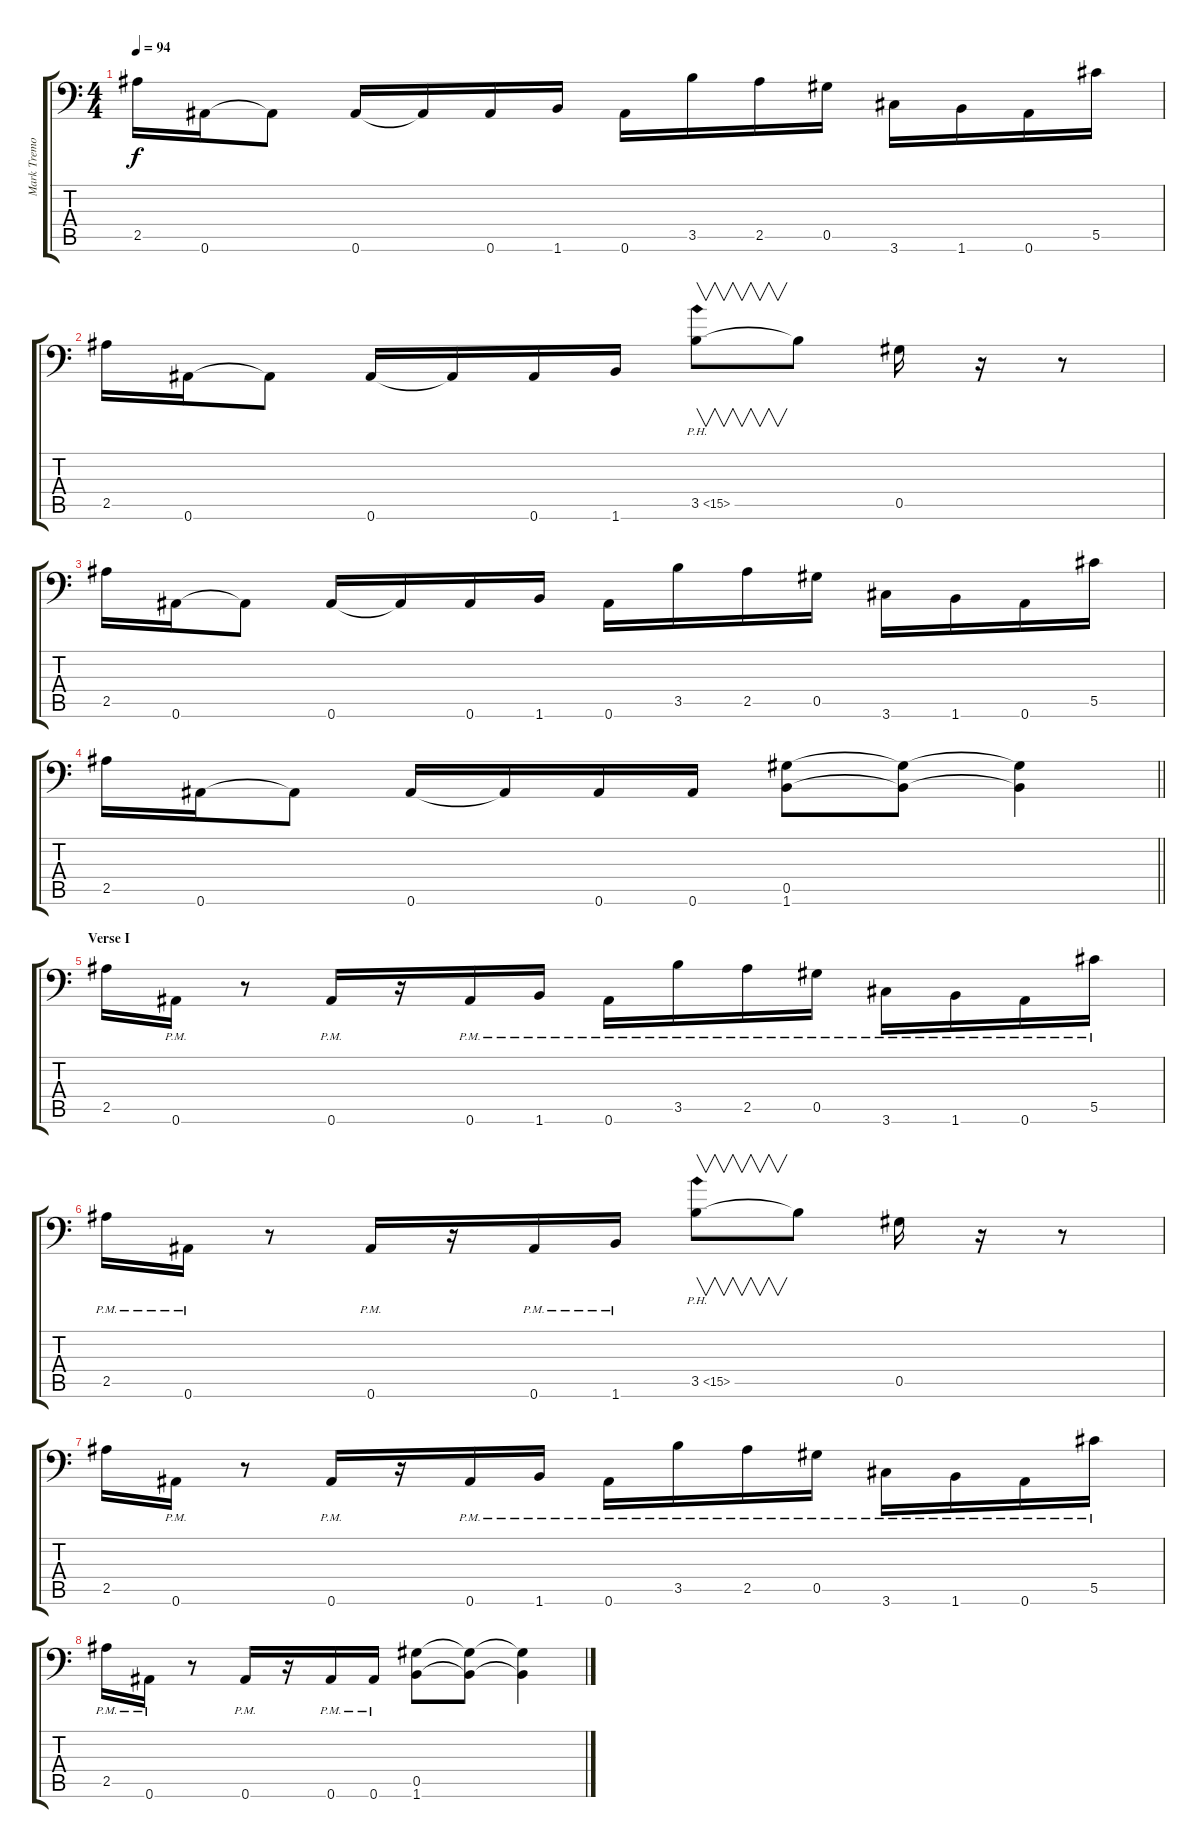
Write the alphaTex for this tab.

\track ("Mark Tremonti " "Mark Tremo") {instrument distortionguitar}
\staff {score tabs}
\tuning (Eb4 Bb3 Gb3 Db3 Ab2 Bb1) {hide}
\ts (4 4)
\section ("" "")
\tempo 94
\clef f4
\ks c
2.5.16{dy f} 0.6.16 0.6{t}.8 0.6.16 0.6{t}.16 0.6.16 1.6.16 0.6.16 3.5.16 2.5.16 0.5.16 3.6.16 1.6.16 0.6.16 5.5.16 |
2.5.16 0.6.16 0.6{t}.8 0.6.16 0.6{t}.16 0.6.16 1.6.16 3.5{ph 12}.8{v} 3.5{t}.8 0.5.16 r.16 r.8 |
2.5.16 0.6.16 0.6{t}.8 0.6.16 0.6{t}.16 0.6.16 1.6.16 0.6.16 3.5.16 2.5.16 0.5.16 3.6.16 1.6.16 0.6.16 5.5.16 |
\barLineRight lightlight
2.5.16 0.6.16 0.6{t}.8 0.6.16 0.6{t}.16 0.6.16 0.6.16 (0.5 1.6).8 (0.5{t} 1.6{t}).8 (0.5{t} 1.6{t}).4 |
\section ("" "Verse I")
2.5.16 0.6{pm}.16 r.8 0.6{pm}.16 r.16 0.6{pm}.16 1.6{pm}.16 0.6{pm}.16 3.5{pm}.16 2.5{pm}.16 0.5{pm}.16 3.6{pm}.16 1.6{pm}.16 0.6{pm}.16 5.5{pm}.16 |
2.5{pm}.16 0.6{pm}.16 r.8 0.6{pm}.16 r.16 0.6{pm}.16 1.6{pm}.16 3.5{ph 12}.8{v} 3.5{t}.8 0.5.16 r.16 r.8 |
2.5.16 0.6{pm}.16 r.8 0.6{pm}.16 r.16 0.6{pm}.16 1.6{pm}.16 0.6{pm}.16 3.5{pm}.16 2.5{pm}.16 0.5{pm}.16 3.6{pm}.16 1.6{pm}.16 0.6{pm}.16 5.5{pm}.16 |
2.5{pm}.16 0.6{pm}.16 r.8 0.6{pm}.16 r.16 0.6{pm}.16 0.6{pm}.16 (0.5 1.6).8 (0.5{t} 1.6{t}).8 (0.5{t} 1.6{t}).4
